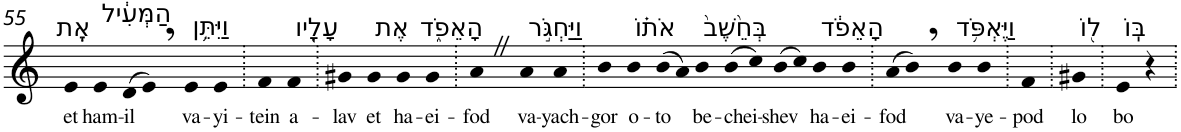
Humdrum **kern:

**kern	**text
*part1	*part1
*staff1	*staff1
*I"Piano	*
*I'Pno	*
!!LO:PB:g=z
*clefG2	*
*k[]	*
=55	=55
!LO:TX:a:t=אֶֽת	!
!	!LO:LY:b
4e	et
!LO:TX:a:t=הַמְּעִ֔יל	!
!	!LO:LY:b
4e	ham-
!	!LO:LY:b
(>8d	-il
8e,)	.
!LO:TX:a:t=וַיִּתֵּ֥ן	!
!	!LO:LY:b
4e	va-
!	!LO:LY:b
4e	-yi-
=56.	=56.
!	!LO:LY:b
4f	-tein
!LO:TX:a:t=עָלָ֖יו	!
!	!LO:LY:b
4f	a-
=57.	=57.
!	!LO:LY:b
4g#X	-lav
!LO:TX:a:t=אֶת	!
!	!LO:LY:b
4g#	et
!LO:TX:a:t=הָאֵפֹ֑ד	!
!	!LO:LY:b
4g#	ha-
!	!LO:LY:b
4g#	-ei-
=58.	=58.
!	!LO:LY:b
4aZ	-fod
!LO:TX:a:t=וַיַּחְגֹּ֣ר	!
!	!LO:LY:b
4a	va-
!	!LO:LY:b
4a	-yach-
=59.	=59.
!	!LO:LY:b
4b	-gor
!LO:TX:a:t=אֹת֗וֹ	!
!	!LO:LY:b
4b	o-
!	!LO:LY:b
(>8b	-to
8a)	.
!LO:TX:a:t=בְּחֵ֙שֶׁב֙	!
!	!LO:LY:b
4b	be-
!	!LO:LY:b
(>8b	-chei-
8cc)	.
!	!LO:LY:b
(>8b	-shev
8cc)	.
!LO:TX:a:t=הָאֵפֹ֔ד	!
!	!LO:LY:b
4b	ha-
!	!LO:LY:b
4b	-ei-
=60.	=60.
!	!LO:LY:b
(>8a	-fod
8b,)	.
!LO:TX:a:t=וַיֶּאְפֹּ֥ד	!
!	!LO:LY:b
4b	va-
!	!LO:LY:b
4b	-ye-
=61.	=61.
!	!LO:LY:b
4f	-pod
=62.	=62.
!LO:TX:a:t=ל֖וֹ	!
!	!LO:LY:b
4g#X	lo
=63.	=63.
!LO:TX:a:t=בּֽוֹ	!
!	!LO:LY:b
4e	bo
4r	.
=.	=.
*-	*-
